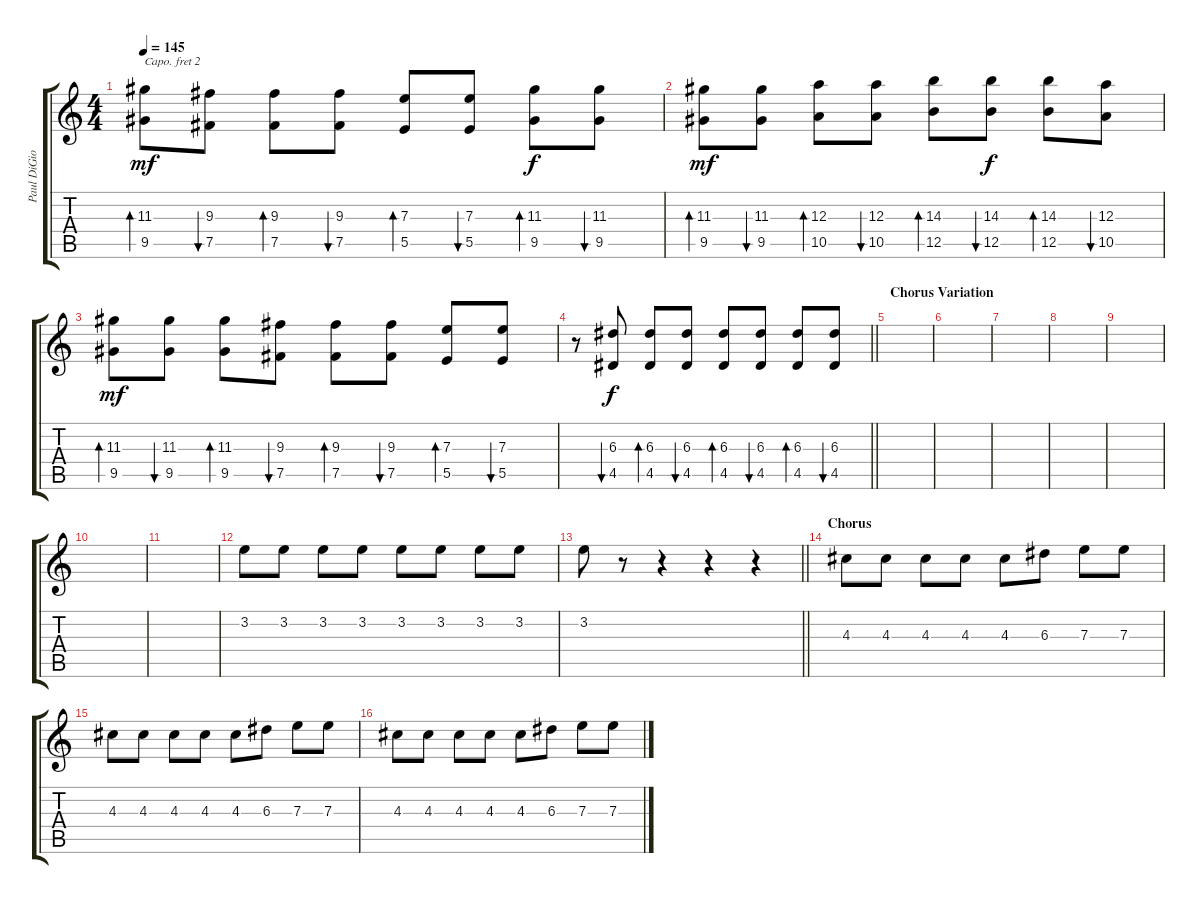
\track ("Paul DiGiovanni (Lead Guitar)" "Paul DiGio") {instrument overdrivenguitar}
\staff {score tabs}
\capo 2
\tuning (E4 B3 G3 D3 A2 D2) {hide}
\ts (4 4)
\tempo 145
\clef g2
\ks c
(11.3 9.5).8{bd 60 dy mf} (9.3 7.5).8{bu 60} (9.3 7.5).8{bd 60} (9.3 7.5).8{bu 60} (7.3 5.5).8{bd 60} (7.3 5.5).8{bu 60} (11.3 9.5).8{bd 60 dy f} (11.3 9.5).8{bu 60} |
(11.3 9.5).8{bd 60 dy mf} (11.3 9.5).8{bu 60} (12.3 10.5).8{bd 60} (12.3 10.5).8{bu 60} (14.3 12.5).8{bd 60} (14.3 12.5).8{bu 60 dy f} (14.3 12.5).8{bd 60} (12.3 10.5).8{bu 60} |
(11.3 9.5).8{bd 60 dy mf} (11.3 9.5).8{bu 60} (11.3 9.5).8{bd 60} (9.3 7.5).8{bu 60} (9.3 7.5).8{bd 60} (9.3 7.5).8{bu 60} (7.3 5.5).8{bd 60} (7.3 5.5).8{bu 60} |
\barLineRight lightlight
r.8 (6.3 4.5).8{bu 60 dy f} (6.3 4.5).8{bd 60} (6.3 4.5).8{bu 60} (6.3 4.5).8{bd 60} (6.3 4.5).8{bu 60} (6.3 4.5).8{bd 60} (6.3 4.5).8{bu 60} |
\section ("" "Chorus Variation")
|
|
|
|
|
|
|
3.2.8 3.2.8 3.2.8 3.2.8 3.2.8 3.2.8 3.2.8 3.2.8 |
\barLineRight lightlight
3.2.8 r.8 r.4 r.4 r.4 |
\section ("" "Chorus")
4.3.8 4.3.8 4.3.8 4.3.8 4.3.8 6.3.8 7.3.8 7.3.8 |
4.3.8 4.3.8 4.3.8 4.3.8 4.3.8 6.3.8 7.3.8 7.3.8 |
4.3.8 4.3.8 4.3.8 4.3.8 4.3.8 6.3.8 7.3.8 7.3.8
